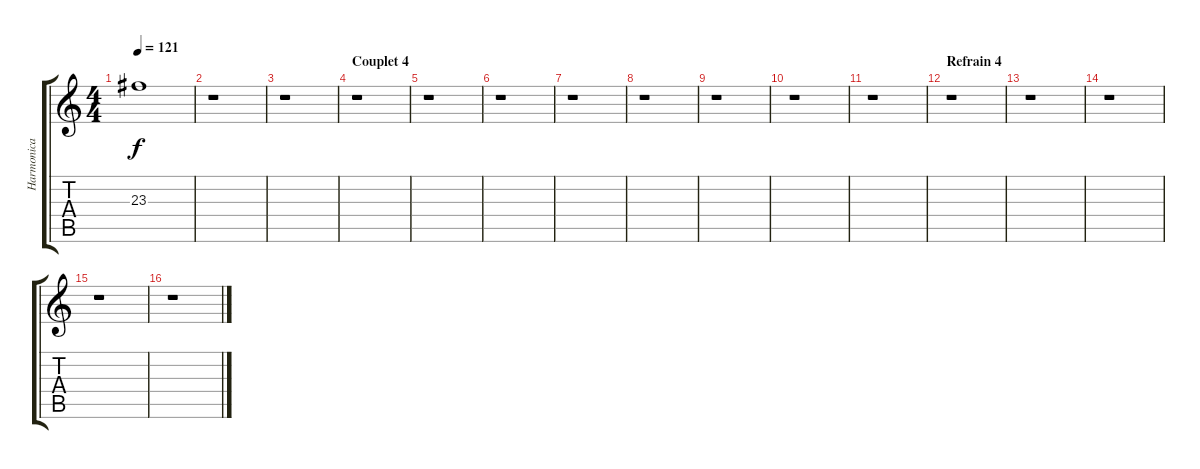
\track ("Harmonica" "Harmonica") {instrument harmonica}
\staff {score tabs}
\tuning (E4 B3 G3 D3 A2 E2) {hide}
\ts (4 4)
\tempo 121
\clef g2
\ks c
23.3{t}.1{dy f} |
r.1 |
r.1 |
\section ("" "Couplet 4")
r.1 |
r.1 |
r.1 |
r.1 |
r.1 |
r.1 |
r.1 |
r.1 |
\section ("" "Refrain 4")
r.1 |
r.1 |
r.1 |
r.1 |
r.1
